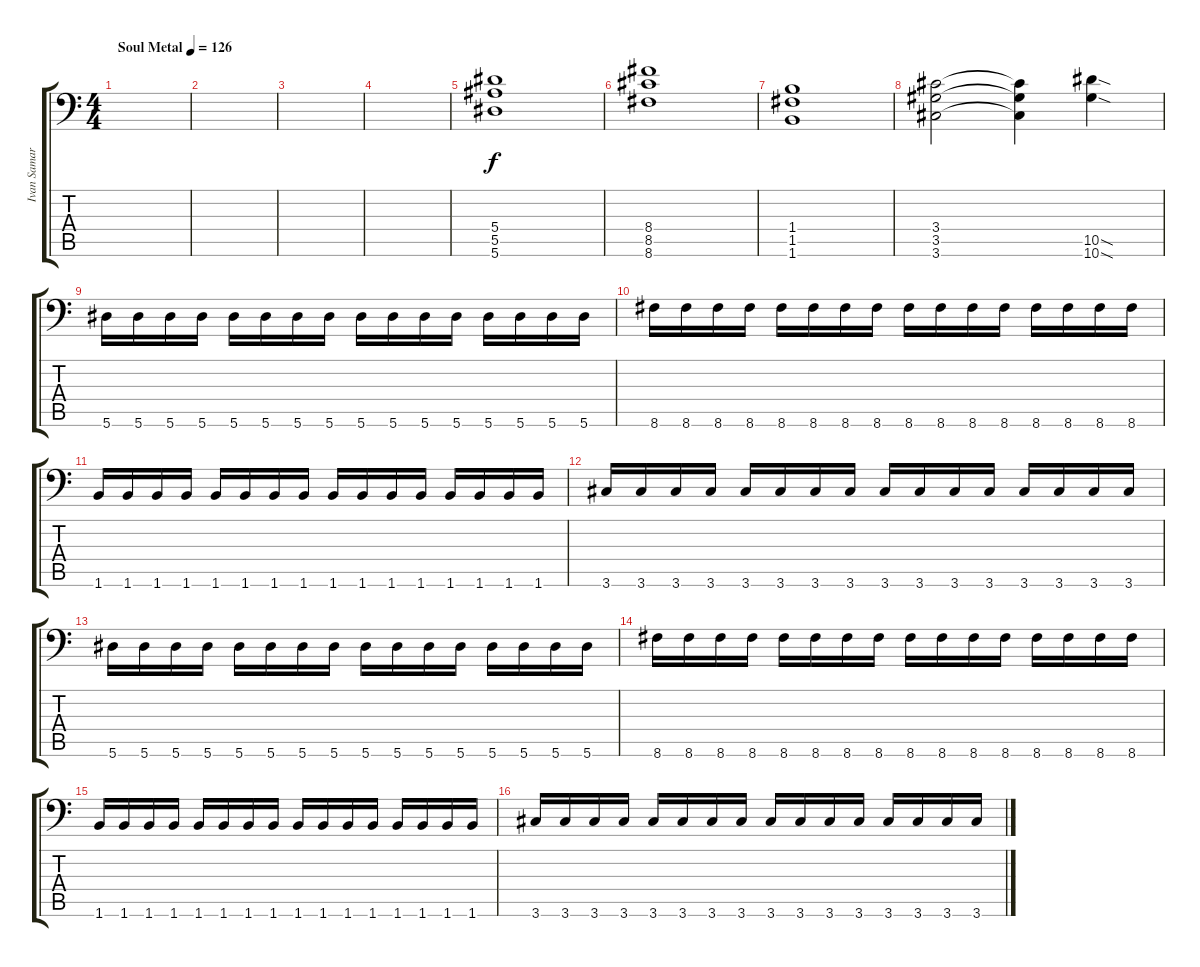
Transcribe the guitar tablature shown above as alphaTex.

\track ("Ivan Samarin" "Ivan Samar") {instrument distortionguitar}
\staff {score tabs}
\tuning (C4 G3 Eb3 Bb2 F2 Bb1) {hide}
\ts (4 4)
\tempo (126 "Soul Metal")
\clef f4
\ks c
|
|
|
|
(5.4 5.5 5.6).1 |
(8.4 8.5 8.6).1 |
(1.4 1.5 1.6).1 |
(3.4 3.5 3.6).2 (3.4{t} 3.5{t} 3.6{t}).4 (10.5{sod} 10.6{sod}).4 |
5.6.16 5.6.16 5.6.16 5.6.16 5.6.16 5.6.16 5.6.16 5.6.16 5.6.16 5.6.16 5.6.16 5.6.16 5.6.16 5.6.16 5.6.16 5.6.16 |
8.6.16 8.6.16 8.6.16 8.6.16 8.6.16 8.6.16 8.6.16 8.6.16 8.6.16 8.6.16 8.6.16 8.6.16 8.6.16 8.6.16 8.6.16 8.6.16 |
1.6.16 1.6.16 1.6.16 1.6.16 1.6.16 1.6.16 1.6.16 1.6.16 1.6.16 1.6.16 1.6.16 1.6.16 1.6.16 1.6.16 1.6.16 1.6.16 |
3.6.16 3.6.16 3.6.16 3.6.16 3.6.16 3.6.16 3.6.16 3.6.16 3.6.16 3.6.16 3.6.16 3.6.16 3.6.16 3.6.16 3.6.16 3.6.16 |
5.6.16 5.6.16 5.6.16 5.6.16 5.6.16 5.6.16 5.6.16 5.6.16 5.6.16 5.6.16 5.6.16 5.6.16 5.6.16 5.6.16 5.6.16 5.6.16 |
8.6.16 8.6.16 8.6.16 8.6.16 8.6.16 8.6.16 8.6.16 8.6.16 8.6.16 8.6.16 8.6.16 8.6.16 8.6.16 8.6.16 8.6.16 8.6.16 |
1.6.16 1.6.16 1.6.16 1.6.16 1.6.16 1.6.16 1.6.16 1.6.16 1.6.16 1.6.16 1.6.16 1.6.16 1.6.16 1.6.16 1.6.16 1.6.16 |
3.6.16 3.6.16 3.6.16 3.6.16 3.6.16 3.6.16 3.6.16 3.6.16 3.6.16 3.6.16 3.6.16 3.6.16 3.6.16 3.6.16 3.6.16 3.6.16
